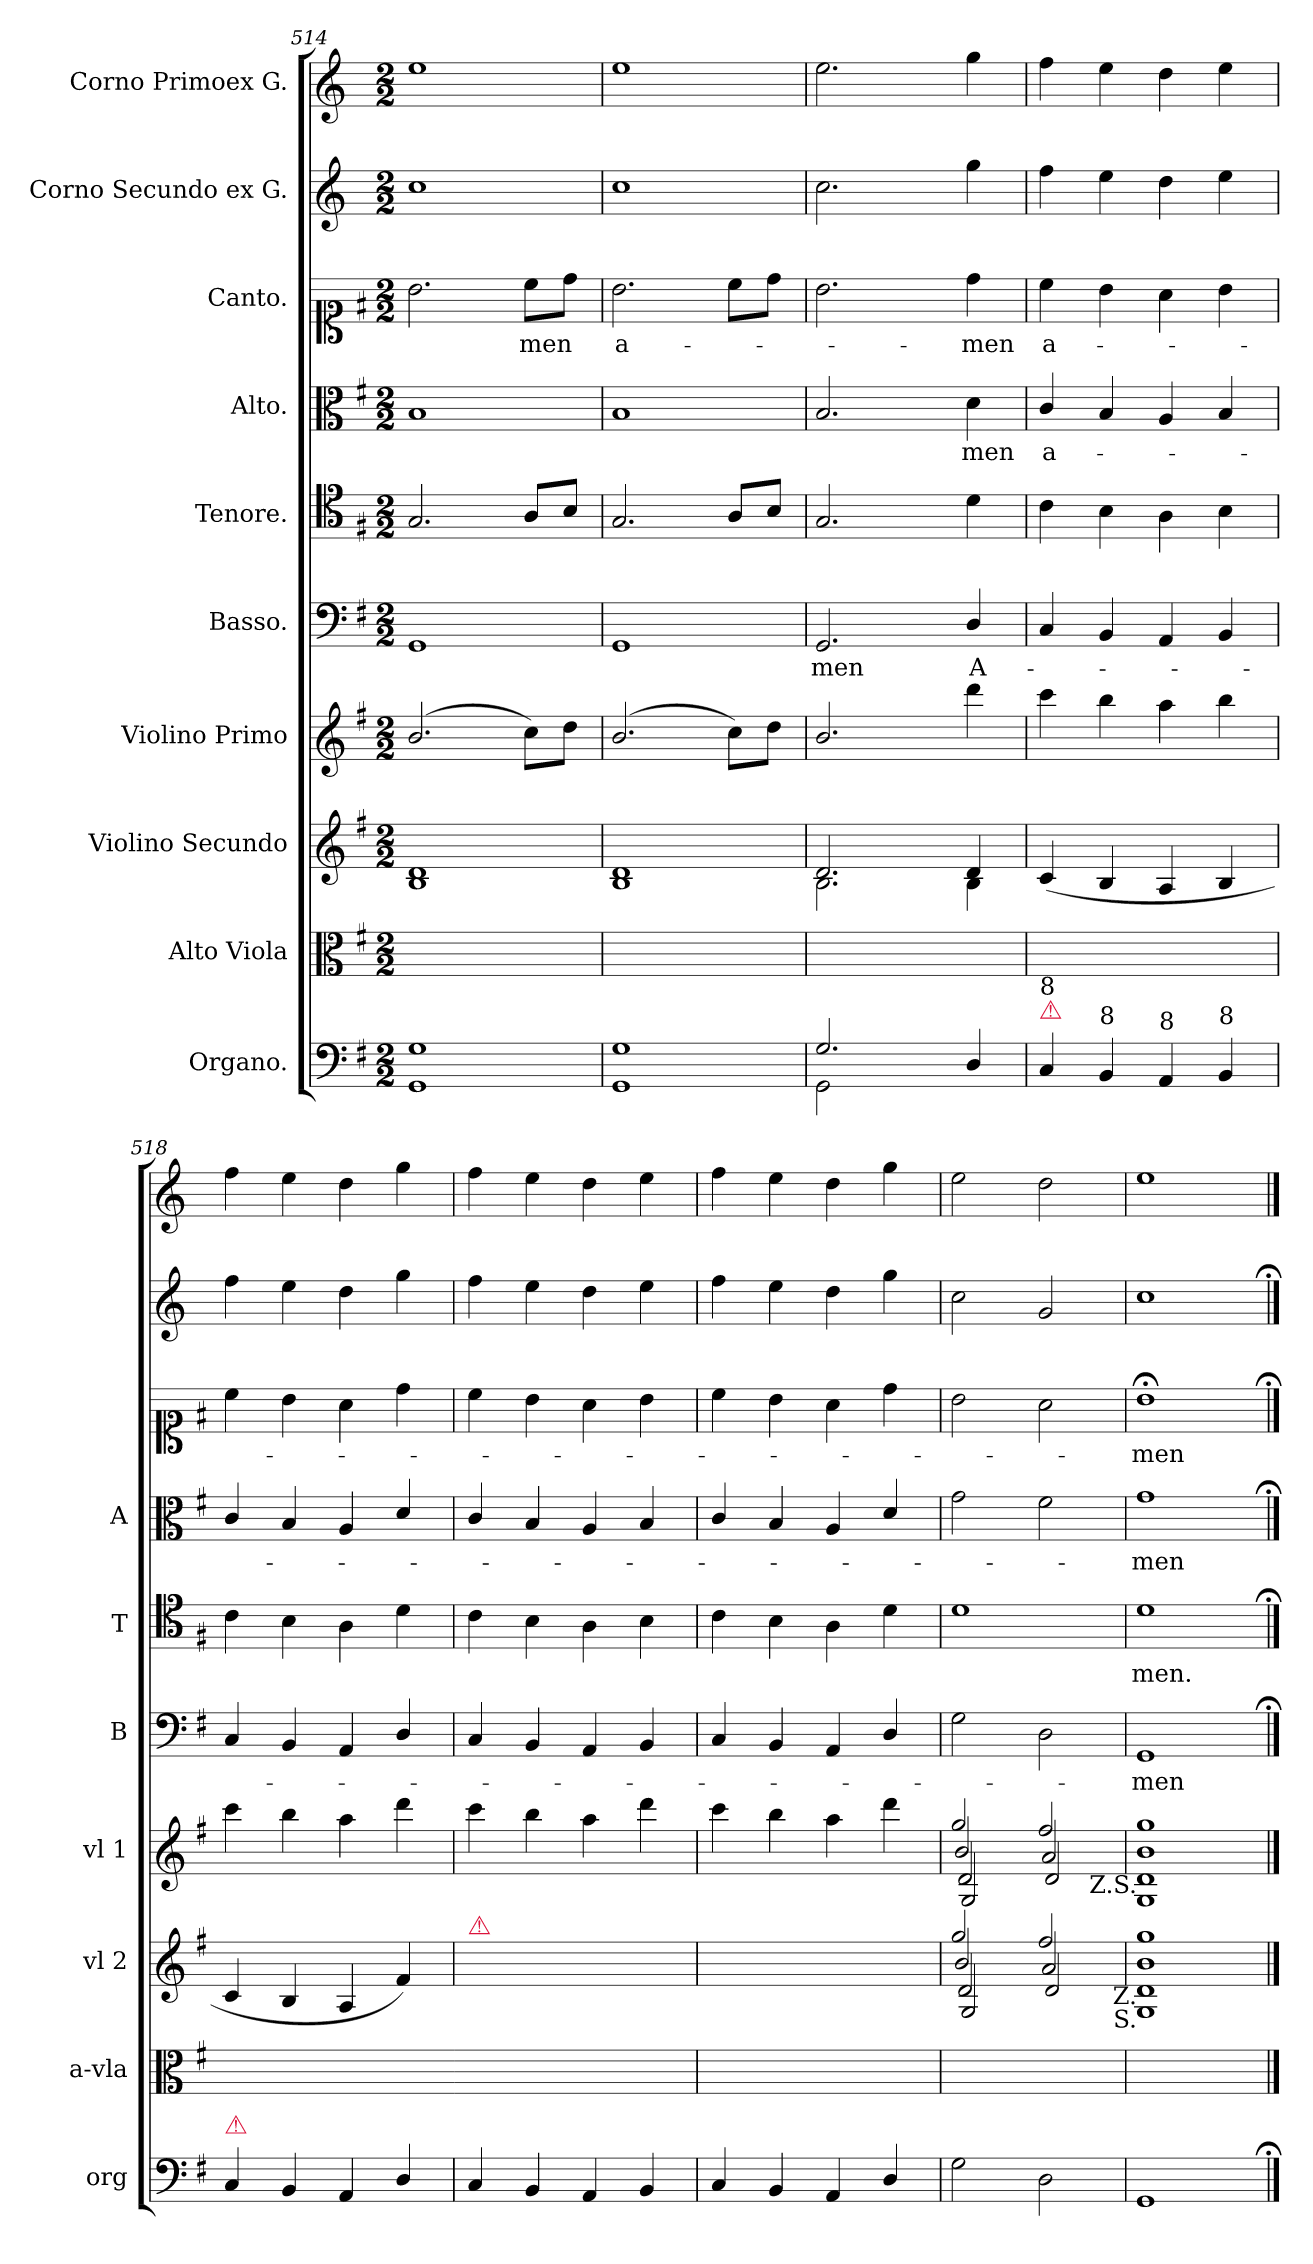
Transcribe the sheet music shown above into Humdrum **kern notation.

**kern	**kern	**kern	**kern	**kern	**text	**kern	**text	**kern	**text	**kern	**text	**kern	**kern
*part10	*part9	*part8	*part7	*part6	*part6	*part5	*part5	*part4	*part4	*part3	*part3	*part2	*part1
*staff10	*staff9	*staff8	*staff7	*staff6	*staff6	*staff5	*staff5	*staff4	*staff4	*staff3	*staff3	*staff2	*staff1
*I"Organo.	*I"Alto Viola	*I"Violino Secundo	*I"Violino Primo	*I"Basso.	*	*I"Tenore.	*	*I"Alto.	*	*I"Canto.	*	*I"Corno Secundo ex G.	*I"Corno Primoex G.
*I'org	*I'a-vla	*I'vl 2	*I'vl 1	*I'B	*	*I'T	*	*I'A	*	*	*	*	*
*clefF4	*clefC3	*clefG2	*clefG2	*clefF4	*	*clefC4	*	*clefC3	*	*clefC1	*	*clefG2	*clefG2
*	*	*	*	*	*	*	*	*	*	*	*	*ITrd3c5	*ITrd3c5
*k[f#]	*k[f#]	*k[f#]	*k[f#]	*k[f#]	*	*k[f#]	*	*k[f#]	*	*k[f#]	*	*k[f#]	*k[f#]
*G:	*	*G:	*G:	*G:	*	*G:	*	*G:	*	*G:	*	*G:	*G:
*M2/2	*M2/2	*M2/2	*M2/2	*M2/2	*	*M2/2	*	*M2/2	*	*M2/2	*	*M2/2	*M2/2
=514	=514	=514	=514	=514	=514	=514	=514	=514	=514	=514	=514	=514	=514
1GG 1G	1ryy	1B 1d	(<2.b/	1GG	.	2.G/	.	1B	.	2.b\	.	1g	1b
.	.	.	8cc\L)	.	.	8A/L	.	.	.	8cc\L	-men	.	.
.	.	.	8dd\J	.	.	8B/J	.	.	.	8dd\J	.	.	.
=515	=515	=515	=515	=515	=515	=515	=515	=515	=515	=515	=515	=515	=515
1GG 1G	1ryy	1B 1d	(<2.b/	1GG	.	2.G/	.	1B	.	2.b\	a-	1g	1b
.	.	.	8cc\L)	.	.	8A/L	.	.	.	8cc\L	.	.	.
.	.	.	8dd\J	.	.	8B/J	.	.	.	8dd\J	.	.	.
=516	=516	=516	=516	=516	=516	=516	=516	=516	=516	=516	=516	=516	=516
*^	*	*^	*	*	*	*	*	*	*	*	*	*	*
2.G/	2GG\	1ryy	2.d/	2.B\	2.b/	2.GG/	-men	2.G/	.	2.B/	.	2.b\	.	2.g\	2.b\
.	2rEEyy	.	.	.	.	.	.	.	.	.	.	.	.	.	.
4D/	.	.	4d/	4B\	4ddd\	4D/	A-	4d\	.	4d\	-men	4dd\	-men	4dd\	4dd\
=517	=517	=517	=517	=517	=517	=517	=517	=517	=517	=517	=517	=517	=517	=517	=517
!LO:TX:a:color=crimson:t=⚠	!	!	!	!	!	!	!	!	!	!	!	!	!	!	!
!LO:TX:a:t=8	!	!	!	!	!	!	!	!	!	!	!	!	!	!	!
*	*	*	*v	*v	*	*	*	*	*	*	*	*	*	*	*
4C/	4cyy	1ryy	(>4c/	4ccc\	4C/	.	4c\	.	4c/	a-	4cc\	a-	4cc\	4cc\
!LO:TX:a:t=8	!	!	!	!	!	!	!	!	!	!	!	!	!	!
4BB/	4Byy	.	4B/	4bb\	4BB/	.	4B\	.	4B/	.	4b\	.	4b\	4b\
!LO:TX:a:t=8	!	!	!	!	!	!	!	!	!	!	!	!	!	!
4AA/	4Ayy	.	4A/	4aa\	4AA/	.	4A\	.	4A/	.	4a\	.	4a\	4a\
!LO:TX:a:t=8	!	!	!	!	!	!	!	!	!	!	!	!	!	!
4BB/	4Byy	.	4B/	4bb\	4BB/	.	4B\	.	4B/	.	4b\	.	4b\	4b\
=518	=518	=518	=518	=518	=518	=518	=518	=518	=518	=518	=518	=518	=518	=518
!LO:TX:a:color=crimson:t=⚠	!	!	!	!	!	!	!	!	!	!	!	!	!	!
4C/	4cyy	1ryy	4c/	4ccc\	4C/	.	4c\	.	4c/	.	4cc\	.	4cc\	4cc\
4BB/	4Byy	.	4B/	4bb\	4BB/	.	4B\	.	4B/	.	4b\	.	4b\	4b\
4AA/	4Ayy	.	4A/	4aa\	4AA/	.	4A\	.	4A/	.	4a\	.	4a\	4a\
4D/	4dyy	.	4f#/)	4ddd\	4D/	.	4d\	.	4d/	.	4dd\	.	4dd\	4dd\
=519	=519	=519:|!	=519	=519	=519	=519	=519	=519	=519	=519	=519	=519	=519	=519
!	!	!	!LO:TX:a:color=crimson:t=⚠	!	!	!	!	!	!	!	!	!	!	!
4C/	4cyy	1ryy	4c/yy	4ccc\	4C/	.	4c\	.	4c/	.	4cc\	.	4cc\	4cc\
4BB/	4Byy	.	4B/yy	4bb\	4BB/	.	4B\	.	4B/	.	4b\	.	4b\	4b\
4AA/	4Ayy	.	4A/yy	4aa\	4AA/	.	4A\	.	4A/	.	4a\	.	4a\	4a\
4BB/	4Byy	.	4B/yy	4ddd\	4BB/	.	4B\	.	4B/	.	4b\	.	4b\	4b\
=520	=520	=520	=520	=520	=520	=520	=520	=520	=520	=520	=520	=520	=520	=520
4C/	4cyy	1ryy	4c/yy	4ccc\	4C/	.	4c\	.	4c/	.	4cc\	.	4cc\	4cc\
4BB/	4Byy	.	4B/yy	4bb\	4BB/	.	4B\	.	4B/	.	4b\	.	4b\	4b\
4AA/	4Ayy	.	4A/yy	4aa\	4AA/	.	4A\	.	4A/	.	4a\	.	4a\	4a\
4D/	4dyy	.	4f#/yy	4ddd\	4D/	.	4d\	.	4d/	.	4dd\	.	4dd\	4dd\
*v	*v	*	*	*	*	*	*	*	*	*	*	*	*	*
=521	=521	=521	=521	=521	=521	=521	=521	=521	=521	=521	=521	=521	=521
*	*	*^	*^	*	*	*	*	*	*	*	*	*	*
*	*	*	*^	*	*^	*	*	*	*	*	*	*	*	*	*
*	*	*	*	*^	*	*	*^	*	*	*	*	*	*	*	*	*	*
2G\	1ryy	2gg/	2b/	2d/	2G/	2gg/	2b/	2d/	2G/	2G\	.	1d	.	2g\	.	2b\	.	2g\	2b\
2D\	.	2ff#/	2a/	2d/	2ryy	2ff#/	2a/	2d/	2ryy	2D\	.	.	.	2f#\	.	2a\	.	2d/	2a\
*	*	*v	*v	*v	*v	*	*	*	*	*	*	*	*	*	*	*	*	*	*
*	*	*	*v	*v	*v	*v	*	*	*	*	*	*	*	*	*	*
=522	=522	=522	=522	=522	=522	=522	=522	=522	=522	=522	=522	=522	=522
1GG	1ryy	1G 1d 1b 1gg	1G 1d 1b 1gg	1GG	-men	1d	-men.	1g	-men	1b;<	-men	1g	1b
!	!	!	!LO:TX:b:t=Z.S.	!	!	!	!	!	!	!	!	!	!
!	!	!LO:TX:b:t=Z.\nS.	!	!	!	!	!	!	!	!	!	!	!
==;	==	==	==	==;	==	==;	==	==;	==	==;	==	==;	==
*-	*-	*-	*-	*-	*-	*-	*-	*-	*-	*-	*-	*-	*-
